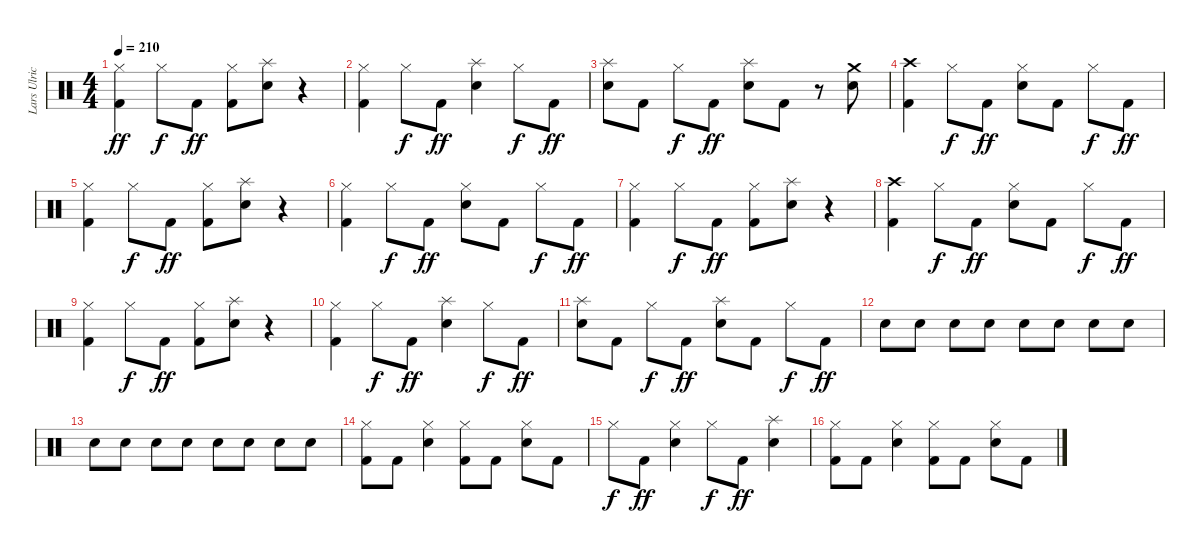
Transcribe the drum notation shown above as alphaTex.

\track ("Lars Ulrich" "Lars Ulric") {instrument percussion}
\staff {score}
\articulation defaults
\ts (4 4)
\tempo 210
\clef neutral
\ks c
("Hi-Hat (closed)" "Kick (hit) 2").4{dy ff} "Hi-Hat (closed)".8{dy f} "Kick (hit) 2".8{dy ff} ("Hi-Hat (closed)" "Kick (hit) 2").8 ("Splash (hit)" "Snare (hit) 2").8 r.4 |
("Hi-Hat (closed)" "Kick (hit) 2").4 "Hi-Hat (closed)".8{dy f} "Kick (hit) 2".8{dy ff} ("Splash (hit)" "Snare (hit) 2").4 "Hi-Hat (closed)".8{dy f} "Kick (hit) 2".8{dy ff} |
("Splash (hit)" "Snare (hit) 2").8 "Kick (hit) 2".8 "Hi-Hat (closed)".8{dy f} "Kick (hit) 2".8{dy ff} ("Splash (hit)" "Snare (hit) 2").8 "Kick (hit) 2".8 r.8 ("Crash medium (hit)" "Snare (hit) 2").8 |
("Crash high (hit)" "Kick (hit) 2").4 "Hi-Hat (closed)".8{dy f} "Kick (hit) 2".8{dy ff} ("Hi-Hat (closed)" "Snare (hit) 2").8 "Kick (hit) 2".8 "Hi-Hat (closed)".8{dy f} "Kick (hit) 2".8{dy ff} |
("Hi-Hat (closed)" "Kick (hit) 2").4 "Hi-Hat (closed)".8{dy f} "Kick (hit) 2".8{dy ff} ("Hi-Hat (closed)" "Kick (hit) 2").8 ("Splash (hit)" "Snare (hit) 2").8 r.4 |
("Hi-Hat (closed)" "Kick (hit) 2").4 "Hi-Hat (closed)".8{dy f} "Kick (hit) 2".8{dy ff} ("Hi-Hat (closed)" "Snare (hit) 2").8 "Kick (hit) 2".8 "Hi-Hat (closed)".8{dy f} "Kick (hit) 2".8{dy ff} |
("Hi-Hat (closed)" "Kick (hit) 2").4 "Hi-Hat (closed)".8{dy f} "Kick (hit) 2".8{dy ff} ("Hi-Hat (closed)" "Kick (hit) 2").8 ("Splash (hit)" "Snare (hit) 2").8 r.4 |
("Crash high (hit)" "Kick (hit) 2").4 "Hi-Hat (closed)".8{dy f} "Kick (hit) 2".8{dy ff} ("Hi-Hat (closed)" "Snare (hit) 2").8 "Kick (hit) 2".8 "Hi-Hat (closed)".8{dy f} "Kick (hit) 2".8{dy ff} |
("Hi-Hat (closed)" "Kick (hit) 2").4 "Hi-Hat (closed)".8{dy f} "Kick (hit) 2".8{dy ff} ("Hi-Hat (closed)" "Kick (hit) 2").8 ("Splash (hit)" "Snare (hit) 2").8 r.4 |
("Hi-Hat (closed)" "Kick (hit) 2").4 "Hi-Hat (closed)".8{dy f} "Kick (hit) 2".8{dy ff} ("Splash (hit)" "Snare (hit) 2").4 "Hi-Hat (closed)".8{dy f} "Kick (hit) 2".8{dy ff} |
("Splash (hit)" "Snare (hit) 2").8 "Kick (hit) 2".8 "Hi-Hat (closed)".8{dy f} "Kick (hit) 2".8{dy ff} ("Splash (hit)" "Snare (hit) 2").8 "Kick (hit) 2".8 "Hi-Hat (closed)".8{dy f} "Kick (hit) 2".8{dy ff} |
"Snare (hit) 2".8 "Snare (hit) 2".8 "Snare (hit) 2".8 "Snare (hit) 2".8 "Snare (hit) 2".8 "Snare (hit) 2".8 "Snare (hit) 2".8 "Snare (hit) 2".8 |
"Snare (hit) 2".8 "Snare (hit) 2".8 "Snare (hit) 2".8 "Snare (hit) 2".8 "Snare (hit) 2".8 "Snare (hit) 2".8 "Snare (hit) 2".8 "Snare (hit) 2".8 |
("Hi-Hat (closed)" "Kick (hit) 2").8 "Kick (hit) 2".8 ("Hi-Hat (closed)" "Snare (hit) 2").4 ("Hi-Hat (closed)" "Kick (hit) 2").8 "Kick (hit) 2".8 ("Hi-Hat (closed)" "Snare (hit) 2").8 "Kick (hit) 2".8 |
"Hi-Hat (closed)".8{dy f} "Kick (hit) 2".8{dy ff} ("Hi-Hat (closed)" "Snare (hit) 2").4 "Hi-Hat (closed)".8{dy f} "Kick (hit) 2".8{dy ff} ("Splash (hit)" "Snare (hit) 2").4 |
("Hi-Hat (closed)" "Kick (hit) 2").8 "Kick (hit) 2".8 ("Hi-Hat (closed)" "Snare (hit) 2").4 ("Hi-Hat (closed)" "Kick (hit) 2").8 "Kick (hit) 2".8 ("Hi-Hat (closed)" "Snare (hit) 2").8 "Kick (hit) 2".8
